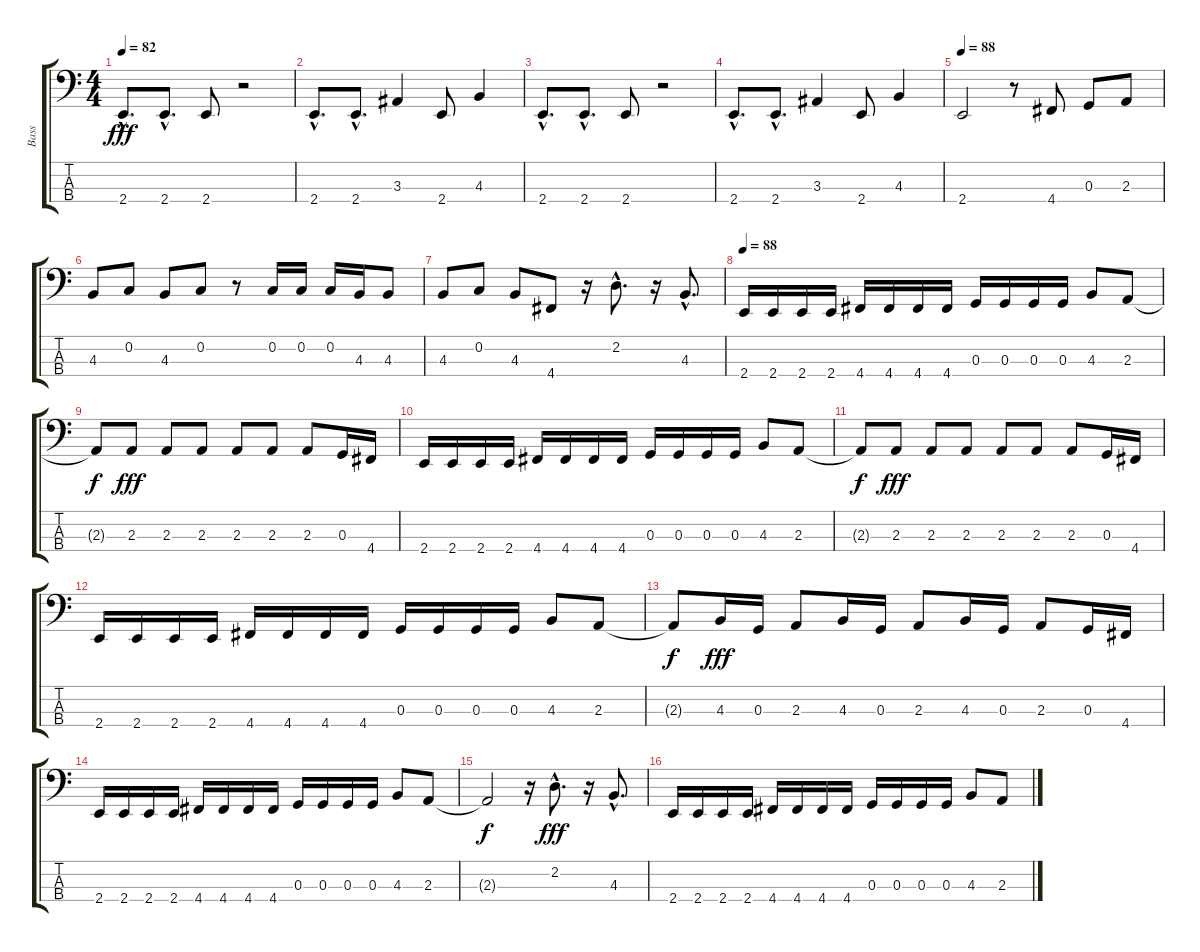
\track ("Bass" "Bass") {instrument electricbasspick}
\staff {score tabs}
\tuning (F2 C2 G1 D1) {hide}
\ts (4 4)
\tempo 82
\clef f4
\ks c
2.4{hac}.8{d dy fff} 2.4{hac}.8{d} 2.4.8 r.2 |
2.4{hac}.8{d} 2.4{hac}.8{d} 3.3.4 2.4.8 4.3.4 |
2.4{hac}.8{d} 2.4{hac}.8{d} 2.4.8 r.2 |
2.4{hac}.8{d} 2.4{hac}.8{d} 3.3.4 2.4.8 4.3.4 |
\tempo 88
2.4.2 r.8 4.4.8 0.3.8 2.3.8 |
4.3.8 0.2.8 4.3.8 0.2.8 r.8 0.2.16 0.2.16 0.2.16 4.3.16 4.3.8 |
4.3.8 0.2.8 4.3.8 4.4.8 r.16 2.2{hac}.8{d} r.16 4.3{hac}.8{d} |
\tempo 88
2.4.16 2.4.16 2.4.16 2.4.16 4.4.16 4.4.16 4.4.16 4.4.16 0.3.16 0.3.16 0.3.16 0.3.16 4.3.8 2.3.8 |
2.3{t}.8{dy f} 2.3.8{dy fff} 2.3.8 2.3.8 2.3.8 2.3.8 2.3.8 0.3.16 4.4.16 |
2.4.16 2.4.16 2.4.16 2.4.16 4.4.16 4.4.16 4.4.16 4.4.16 0.3.16 0.3.16 0.3.16 0.3.16 4.3.8 2.3.8 |
2.3{t}.8{dy f} 2.3.8{dy fff} 2.3.8 2.3.8 2.3.8 2.3.8 2.3.8 0.3.16 4.4.16 |
2.4.16 2.4.16 2.4.16 2.4.16 4.4.16 4.4.16 4.4.16 4.4.16 0.3.16 0.3.16 0.3.16 0.3.16 4.3.8 2.3.8 |
2.3{t}.8{dy f} 4.3.16{dy fff} 0.3.16 2.3.8 4.3.16 0.3.16 2.3.8 4.3.16 0.3.16 2.3.8 0.3.16 4.4.16 |
2.4.16 2.4.16 2.4.16 2.4.16 4.4.16 4.4.16 4.4.16 4.4.16 0.3.16 0.3.16 0.3.16 0.3.16 4.3.8 2.3.8 |
2.3{t}.2{dy f} r.16 2.2{hac}.8{d dy fff} r.16 4.3{hac}.8{d} |
2.4.16 2.4.16 2.4.16 2.4.16 4.4.16 4.4.16 4.4.16 4.4.16 0.3.16 0.3.16 0.3.16 0.3.16 4.3.8 2.3.8
